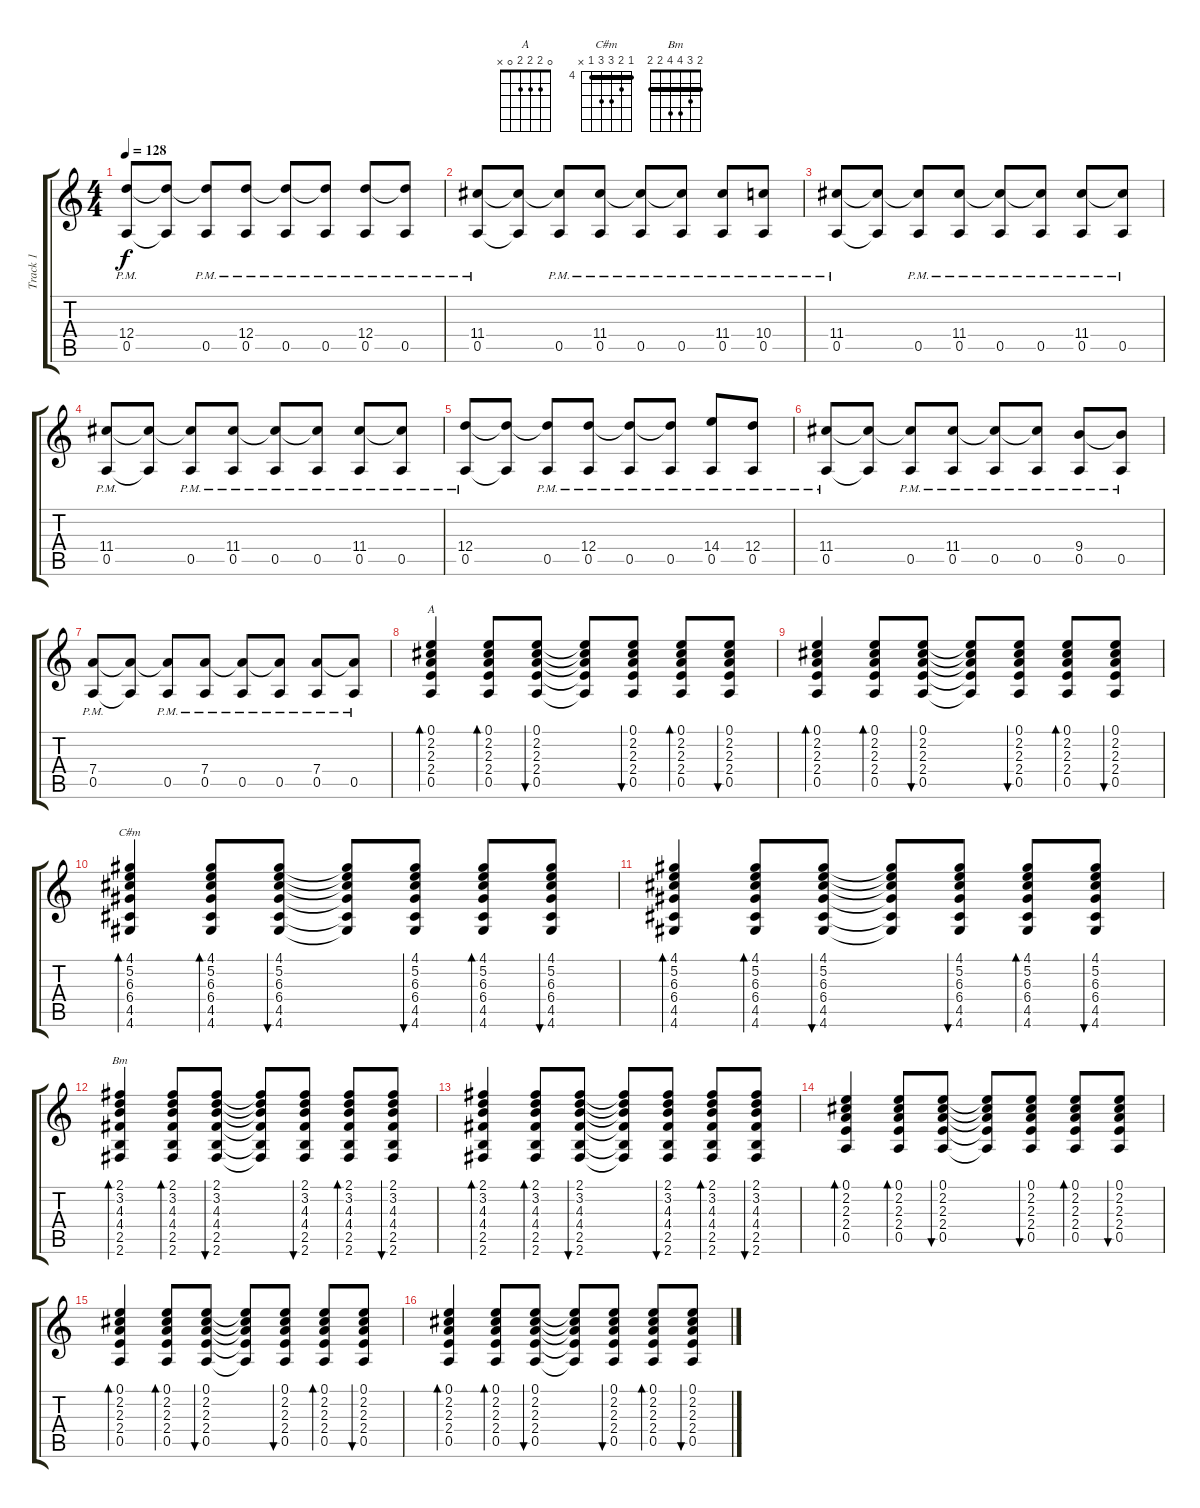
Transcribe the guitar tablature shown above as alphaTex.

\track ("Track 1" "Track 1") {instrument acousticguitarsteel}
\staff {score tabs}
\tuning (E4 B3 G3 D3 A2 E2) {hide}
\chord ("A" 0 2 2 2 0 x)
\chord ("C#m" 4 5 6 6 4 x) {firstfret 4 barre 4}
\chord ("Bm" 2 3 4 4 2 2) {barre 2}
\ts (4 4)
\tempo 128
\clef g2
\ks c
(12.4{pm} 0.5{pm}).8{dy f} (12.4{t} 0.5{t}).8 (12.4{t} 0.5{pm}).8 (12.4{pm} 0.5{pm}).8 (12.4{t} 0.5{pm}).8 (12.4{t} 0.5{pm}).8 (12.4{pm} 0.5{pm}).8 (12.4{t} 0.5{pm}).8 |
(11.4{pm} 0.5{pm}).8 (11.4{t} 0.5{t}).8 (11.4{t} 0.5{pm}).8 (11.4{pm} 0.5{pm}).8 (11.4{t} 0.5{pm}).8 (11.4{t} 0.5{pm}).8 (11.4{pm} 0.5{pm}).8 (10.4{pm} 0.5{pm}).8 |
(11.4{pm} 0.5{pm}).8 (11.4{t} 0.5{t}).8 (11.4{t} 0.5{pm}).8 (11.4{pm} 0.5{pm}).8 (11.4{t} 0.5{pm}).8 (11.4{t} 0.5{pm}).8 (11.4{pm} 0.5{pm}).8 (11.4{t} 0.5{pm}).8 |
(11.4{pm} 0.5{pm}).8 (11.4{t} 0.5{t}).8 (11.4{t} 0.5{pm}).8 (11.4{pm} 0.5{pm}).8 (11.4{t} 0.5{pm}).8 (11.4{t} 0.5{pm}).8 (11.4{pm} 0.5{pm}).8 (11.4{t} 0.5{pm}).8 |
(12.4{pm} 0.5{pm}).8 (12.4{t} 0.5{t}).8 (12.4{t} 0.5{pm}).8 (12.4{pm} 0.5{pm}).8 (12.4{t} 0.5{pm}).8 (12.4{t} 0.5{pm}).8 (14.4{pm} 0.5{pm}).8 (12.4{pm} 0.5{pm}).8 |
(11.4{pm} 0.5{pm}).8 (11.4{t} 0.5{t}).8 (11.4{t} 0.5{pm}).8 (11.4{pm} 0.5{pm}).8 (11.4{t} 0.5{pm}).8 (11.4{t} 0.5{pm}).8 (9.4{pm} 0.5{pm}).8 (9.4{t} 0.5{pm}).8 |
(7.4{pm} 0.5{pm}).8 (7.4{t} 0.5{t}).8 (7.4{t} 0.5{pm}).8 (7.4{pm} 0.5{pm}).8 (7.4{t} 0.5{pm}).8 (7.4{t} 0.5{pm}).8 (7.4{pm} 0.5{pm}).8 (7.4{t} 0.5{pm}).8 |
(0.1 2.2 2.3 2.4 0.5).4{bd 60 ch "A"} (0.1 2.2 2.3 2.4 0.5).8{bd 60} (0.1 2.2 2.3 2.4 0.5).8{bu 60} (0.1{t} 2.2{t} 2.3{t} 2.4{t} 0.5{t}).8 (0.1 2.2 2.3 2.4 0.5).8{bu 60} (0.1 2.2 2.3 2.4 0.5).8{bd 60} (0.1 2.2 2.3 2.4 0.5).8{bu 60} |
(0.1 2.2 2.3 2.4 0.5).4{bd 60} (0.1 2.2 2.3 2.4 0.5).8{bd 60} (0.1 2.2 2.3 2.4 0.5).8{bu 60} (0.1{t} 2.2{t} 2.3{t} 2.4{t} 0.5{t}).8 (0.1 2.2 2.3 2.4 0.5).8{bu 60} (0.1 2.2 2.3 2.4 0.5).8{bd 60} (0.1 2.2 2.3 2.4 0.5).8{bu 60} |
(4.1 5.2 6.3 6.4 4.5 4.6).4{bd 60 ch "C#m"} (4.1 5.2 6.3 6.4 4.5 4.6).8{bd 60} (4.1 5.2 6.3 6.4 4.5 4.6).8{bu 60} (4.1{t} 5.2{t} 6.3{t} 6.4{t} 4.5{t} 4.6{t}).8 (4.1 5.2 6.3 6.4 4.5 4.6).8{bu 60} (4.1 5.2 6.3 6.4 4.5 4.6).8{bd 60} (4.1 5.2 6.3 6.4 4.5 4.6).8{bu 60} |
(4.1 5.2 6.3 6.4 4.5 4.6).4{bd 60} (4.1 5.2 6.3 6.4 4.5 4.6).8{bd 60} (4.1 5.2 6.3 6.4 4.5 4.6).8{bu 60} (4.1{t} 5.2{t} 6.3{t} 6.4{t} 4.5{t} 4.6{t}).8 (4.1 5.2 6.3 6.4 4.5 4.6).8{bu 60} (4.1 5.2 6.3 6.4 4.5 4.6).8{bd 60} (4.1 5.2 6.3 6.4 4.5 4.6).8{bu 60} |
(2.1 3.2 4.3 4.4 2.5 2.6).4{bd 60 ch "Bm"} (2.1 3.2 4.3 4.4 2.5 2.6).8{bd 60} (2.1 3.2 4.3 4.4 2.5 2.6).8{bu 60} (2.1{t} 3.2{t} 4.3{t} 4.4{t} 2.5{t} 2.6{t}).8 (2.1 3.2 4.3 4.4 2.5 2.6).8{bu 60} (2.1 3.2 4.3 4.4 2.5 2.6).8{bd 60} (2.1 3.2 4.3 4.4 2.5 2.6).8{bu 60} |
(2.1 3.2 4.3 4.4 2.5 2.6).4{bd 60} (2.1 3.2 4.3 4.4 2.5 2.6).8{bd 60} (2.1 3.2 4.3 4.4 2.5 2.6).8{bu 60} (2.1{t} 3.2{t} 4.3{t} 4.4{t} 2.5{t} 2.6{t}).8 (2.1 3.2 4.3 4.4 2.5 2.6).8{bu 60} (2.1 3.2 4.3 4.4 2.5 2.6).8{bd 60} (2.1 3.2 4.3 4.4 2.5 2.6).8{bu 60} |
(0.1 2.2 2.3 2.4 0.5).4{bd 60} (0.1 2.2 2.3 2.4 0.5).8{bd 60} (0.1 2.2 2.3 2.4 0.5).8{bu 60} (0.1{t} 2.2{t} 2.3{t} 2.4{t} 0.5{t}).8 (0.1 2.2 2.3 2.4 0.5).8{bu 60} (0.1 2.2 2.3 2.4 0.5).8{bd 60} (0.1 2.2 2.3 2.4 0.5).8{bu 60} |
(0.1 2.2 2.3 2.4 0.5).4{bd 60} (0.1 2.2 2.3 2.4 0.5).8{bd 60} (0.1 2.2 2.3 2.4 0.5).8{bu 60} (0.1{t} 2.2{t} 2.3{t} 2.4{t} 0.5{t}).8 (0.1 2.2 2.3 2.4 0.5).8{bu 60} (0.1 2.2 2.3 2.4 0.5).8{bd 60} (0.1 2.2 2.3 2.4 0.5).8{bu 60} |
(0.1 2.2 2.3 2.4 0.5).4{bd 60} (0.1 2.2 2.3 2.4 0.5).8{bd 60} (0.1 2.2 2.3 2.4 0.5).8{bu 60} (0.1{t} 2.2{t} 2.3{t} 2.4{t} 0.5{t}).8 (0.1 2.2 2.3 2.4 0.5).8{bu 60} (0.1 2.2 2.3 2.4 0.5).8{bd 60} (0.1 2.2 2.3 2.4 0.5).8{bu 60}
